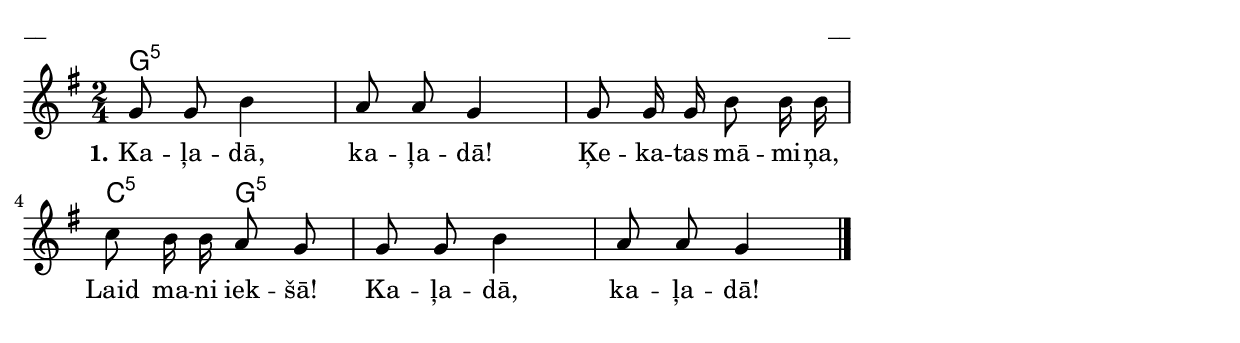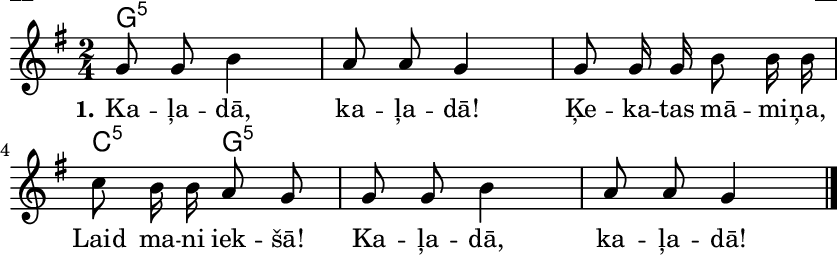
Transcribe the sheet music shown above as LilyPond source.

\version "2.13.18"
#(ly:set-option 'crop #t)

%\header {
%    title = "Kaļadā, kaļadā"
%}
%#(set-global-staff-size 18)
\paper {
line-width = 14\cm
left-margin = 0.4\cm
between-system-padding = 0.1\cm
between-system-space = 0.1\cm
}
\layout {
indent = #0
ragged-last = ##f
}

chordsA = \chordmode {
\time 2/4
g2:5 | g2:5 | g2:5 |
c4:5 g4:5 | g2:5 | g2:5 | 
}

voiceA = \relative c' {
\clef "treble"
\key g \major
\time 2/4
g'8 g b4 | a8 a g4 | g8 g16 g b8 b16 b |
c8 b16 b a8 g | g8 g b4 | a8 a g4
\bar "|."
} 

lyricA = \lyricmode {
\set stanza = #"1." Ka -- ļa -- dā, ka -- ļa -- dā! Ķe -- ka -- tas mā -- mi -- ņa, 
Laid ma -- ni iek -- šā! Ka -- ļa -- dā, ka -- ļa -- dā! 
}

fullScore = <<
\new ChordNames { 
\set chordChanges = ##t
\chordsA 
}
\new Staff {
<<
\new Voice = "voiceA" { \oneVoice \autoBeamOff \voiceA }
\new Lyrics \lyricsto "voiceA" \lyricA
>>
}
>>

\score {
\fullScore
\header { piece = "__" opus = "__" }
}
\markup { \with-color #(x11-color 'white) \sans \smaller "__" }
\score {
\unfoldRepeats
\fullScore
\midi {
\context { \Staff \remove "Staff_performer" }
\context { \Voice \consists "Staff_performer" }
}
}



